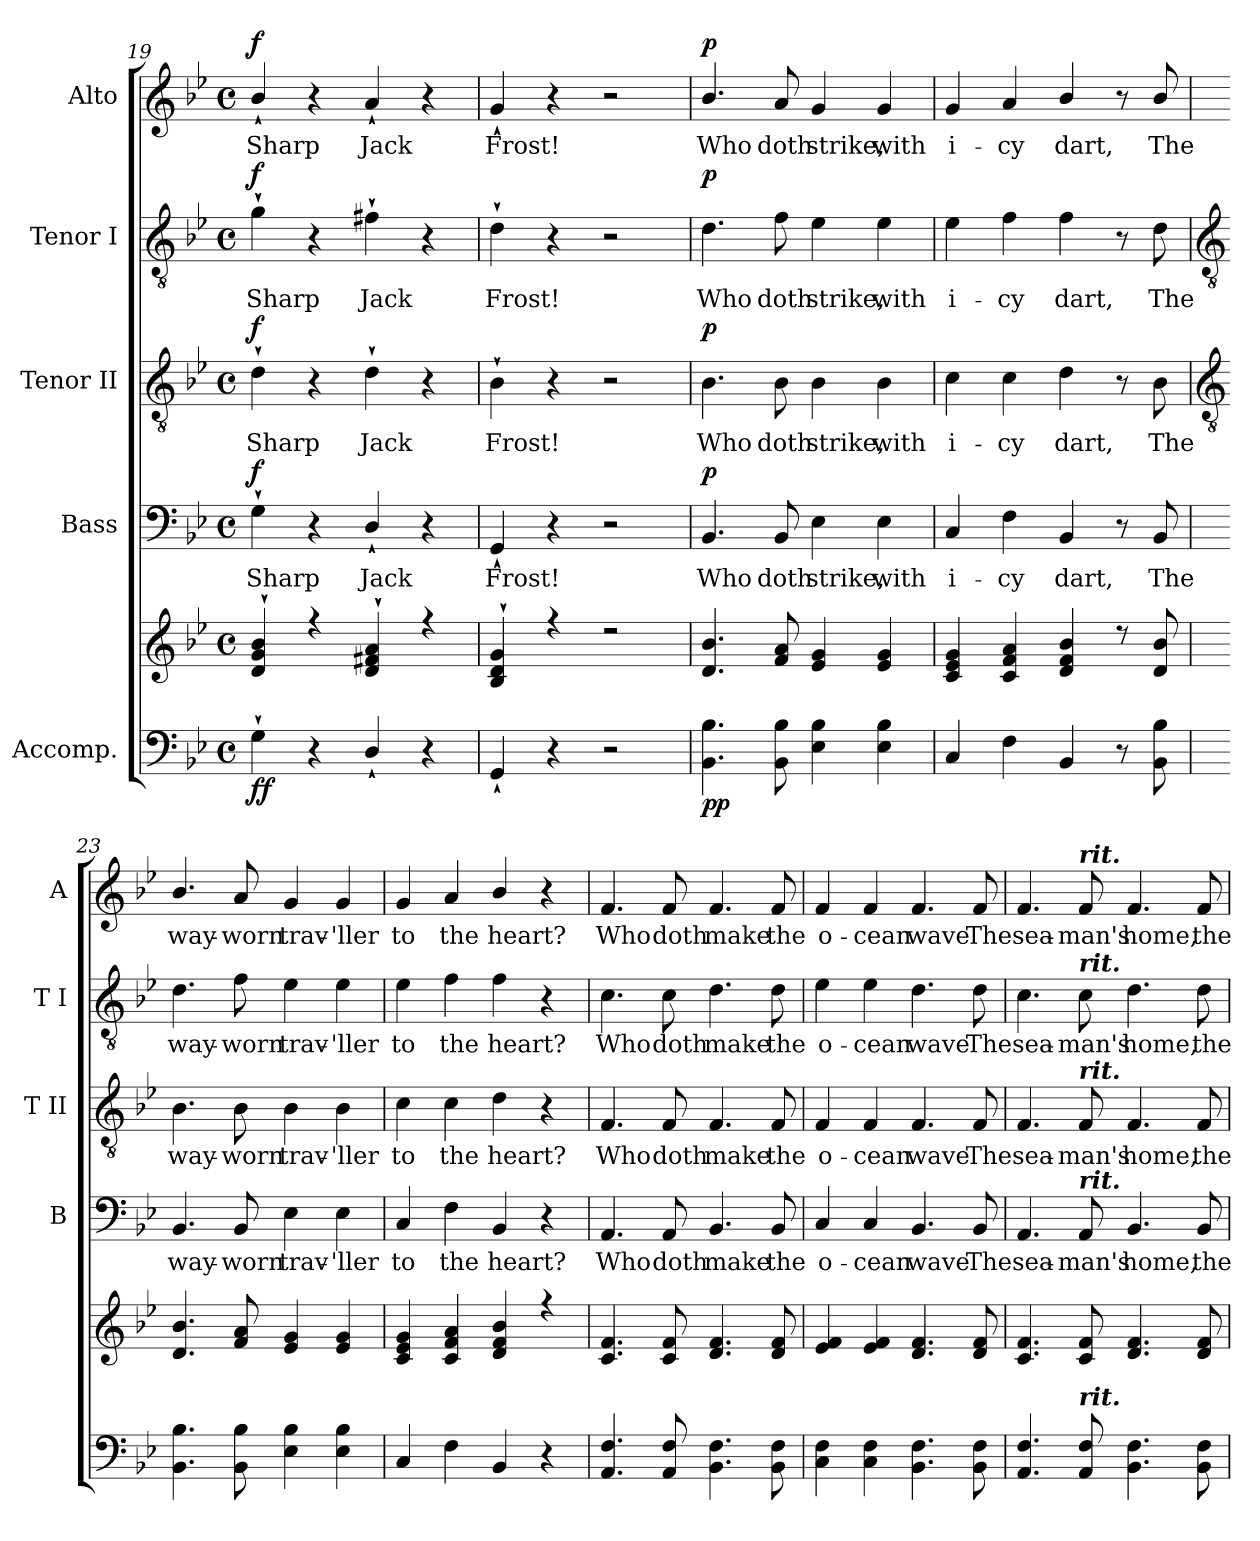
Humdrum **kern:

**kern	**kern	**dynam	**kern	**text	**dynam	**kern	**text	**dynam	**kern	**text	**dynam	**kern	**text	**dynam
*part5	*part5	*part5	*part4	*part4	*part4	*part3	*part3	*part3	*part2	*part2	*part2	*part1	*part1	*part1
*staff6	*staff5	*staff5/6	*staff4	*staff4	*staff4	*staff3	*staff3	*staff3	*staff2	*staff2	*staff2	*staff1	*staff1	*staff1
*I"Accomp.	*	*	*I"Bass	*	*	*I"Tenor II	*	*	*I"Tenor I	*	*	*I"Alto	*	*
*	*	*	*I'B	*	*	*I'T II	*	*	*I'T I	*	*	*I'A	*	*
*clefF4	*clefG2	*	*clefF4	*	*	*clefGv2	*	*	*clefGv2	*	*	*clefG2	*	*
*k[b-e-]	*k[b-e-]	*	*k[b-e-]	*	*	*k[b-e-]	*	*	*k[b-e-]	*	*	*k[b-e-]	*	*
*B-:	*B-:	*	*B-:	*	*	*B-:	*	*	*B-:	*	*	*B-:	*	*
*M4/4	*M4/4	*	*M4/4	*	*	*M4/4	*	*	*M4/4	*	*	*M4/4	*	*
*met(c)	*met(c)	*	*met(c)	*	*	*met(c)	*	*	*met(c)	*	*	*met(c)	*	*
=19	=19	=19	=19	=19	=19	=19	=19	=19	=19	=19	=19	=19	=19	=19
*	*^	*	*	*	*	*	*	*	*	*	*	*	*	*
!	!	!	!LO:DY:b=2	!	!LO:LY:b	!	!	!LO:LY:b	!	!	!LO:LY:b	!	!	!LO:LY:b	!
!	!	!	!LO:DY:n=1:b	!	!	!LO:DY:b	!	!	!LO:DY:b	!	!	!LO:DY:b	!	!	!LO:DY:b
4G`	4d/` 4g/` 4b-/`	1ryy	f f	4G`	Sharp	f	4d`	Sharp	f	4g`	Sharp	f	4b-`/	Sharp	f
4r	4r	.	.	4r	.	.	4r	.	.	4r	.	.	4r	.	.
!	!	!	!	!	!LO:LY:b	!	!	!LO:LY:b	!	!	!LO:LY:b	!	!	!LO:LY:b	!
4D`/	4d/` 4f#X/` 4a/`	.	.	4D`/	Jack	.	4d`\	Jack	.	4f#X`\	Jack	.	4a`/	Jack	.
4r	4r	.	.	4r	.	.	4r	.	.	4r	.	.	4r	.	.
=20	=20	=20	=20	=20	=20	=20	=20	=20	=20	=20	=20	=20	=20	=20	=20
!	!	!	!	!	!LO:LY:b	!	!	!LO:LY:b	!	!	!LO:LY:b	!	!	!LO:LY:b	!
4GG`	4B-/` 4d/` 4g/`	1ryy	.	4GG`	Frost!	.	4B-`	Frost!	.	4d`	Frost!	.	4g`	Frost!	.
4r	4r	.	.	4r	.	.	4r	.	.	4r	.	.	4r	.	.
2r	2r	.	.	2r	.	.	2r	.	.	2r	.	.	2r	.	.
=21	=21	=21	=21	=21	=21	=21	=21	=21	=21	=21	=21	=21	=21	=21	=21
!	!	!	!LO:DY:b=2	!	!LO:LY:b	!	!	!LO:LY:b	!	!	!LO:LY:b	!	!	!LO:LY:b	!
!	!	!	!LO:DY:n=1:b	!	!	!LO:DY:b	!	!	!LO:DY:b	!	!	!LO:DY:b	!	!	!LO:DY:b
4.BB- 4.B-	4.d/ 4.b-/	1ryy	p p	4.BB-	Who	p	4.B-	Who	p	4.d	Who	p	4.b-/	Who	p
!	!	!	!	!	!LO:LY:b	!	!	!LO:LY:b	!	!	!LO:LY:b	!	!	!LO:LY:b	!
8BB- 8B-	8f/ 8a/	.	.	8BB-	doth	.	8B-	doth	.	8f	doth	.	8a/	doth	.
!	!	!	!	!	!LO:LY:b	!	!	!LO:LY:b	!	!	!LO:LY:b	!	!	!LO:LY:b	!
4E- 4B-	4e-/ 4g/	.	.	4E-	strike,	.	4B-	strike,	.	4e-	strike,	.	4g	strike,	.
!	!	!	!	!	!LO:LY:b	!	!	!LO:LY:b	!	!	!LO:LY:b	!	!	!LO:LY:b	!
4E- 4B-	4e-/ 4g/	.	.	4E-	with	.	4B-	with	.	4e-	with	.	4g	with	.
=22	=22	=22	=22	=22	=22	=22	=22	=22	=22	=22	=22	=22	=22	=22	=22
!	!	!	!	!	!LO:LY:b	!	!	!LO:LY:b	!	!	!LO:LY:b	!	!	!LO:LY:b	!
4C	4c/ 4e-/ 4g/	1ryy	.	4C	i-	.	4c	i-	.	4e-	i-	.	4g	i-	.
!	!	!	!	!	!LO:LY:b	!	!	!LO:LY:b	!	!	!LO:LY:b	!	!	!LO:LY:b	!
4F	4c/ 4f/ 4a/	.	.	4F	-cy	.	4c	-cy	.	4f	-cy	.	4a	-cy	.
!	!	!	!	!	!LO:LY:b	!	!	!LO:LY:b	!	!	!LO:LY:b	!	!	!LO:LY:b	!
4BB-	4d/ 4f/ 4b-/	.	.	4BB-	dart,	.	4d	dart,	.	4f	dart,	.	4b-/	dart,	.
8r	8r	.	.	8r	.	.	8r	.	.	8r	.	.	8r	.	.
!	!	!	!	!	!LO:LY:b	!	!	!LO:LY:b	!	!	!LO:LY:b	!	!	!LO:LY:b	!
8BB- 8B-	8d/ 8b-/	.	.	8BB-	The	.	8B-	The	.	8d	The	.	8b-/	The	.
!!LO:LB:g=z
=23	=23	=23	=23	=23	=23	=23	=23	=23	=23	=23	=23	=23	=23	=23	=23
*	*	*	*	*	*	*	*clefGv2	*	*	*clefGv2	*	*	*	*	*
!	!	!	!	!	!LO:LY:b	!	!	!LO:LY:b	!	!	!LO:LY:b	!	!	!LO:LY:b	!
4.BB- 4.B-	4.d/ 4.b-/	1ryy	.	4.BB-	way-	.	4.B-	way-	.	4.d	way-	.	4.b-/	way-	.
!	!	!	!	!	!LO:LY:b	!	!	!LO:LY:b	!	!	!LO:LY:b	!	!	!LO:LY:b	!
8BB- 8B-	8f/ 8a/	.	.	8BB-	-worn	.	8B-	-worn	.	8f	-worn	.	8a/	-worn	.
!	!	!	!	!	!LO:LY:b	!	!	!LO:LY:b	!	!	!LO:LY:b	!	!	!LO:LY:b	!
4E- 4B-	4e-/ 4g/	.	.	4E-	trav-	.	4B-	trav-	.	4e-	trav-	.	4g	trav-	.
!	!	!	!	!	!LO:LY:b	!	!	!LO:LY:b	!	!	!LO:LY:b	!	!	!LO:LY:b	!
4E- 4B-	4e-/ 4g/	.	.	4E-	-'ller	.	4B-	-'ller	.	4e-	-'ller	.	4g	-'ller	.
=24	=24	=24	=24	=24	=24	=24	=24	=24	=24	=24	=24	=24	=24	=24	=24
!	!	!	!	!	!LO:LY:b	!	!	!LO:LY:b	!	!	!LO:LY:b	!	!	!LO:LY:b	!
4C	4c/ 4e-/ 4g/	1ryy	.	4C	to	.	4c	to	.	4e-	to	.	4g	to	.
!	!	!	!	!	!LO:LY:b	!	!	!LO:LY:b	!	!	!LO:LY:b	!	!	!LO:LY:b	!
4F	4c/ 4f/ 4a/	.	.	4F	the	.	4c	the	.	4f	the	.	4a	the	.
!	!	!	!	!	!LO:LY:b	!	!	!LO:LY:b	!	!	!LO:LY:b	!	!	!LO:LY:b	!
4BB-	4d/ 4f/ 4b-/	.	.	4BB-	heart?	.	4d	heart?	.	4f	heart?	.	4b-/	heart?	.
4r	4r	.	.	4r	.	.	4r	.	.	4r	.	.	4r	.	.
=25	=25	=25	=25	=25	=25	=25	=25	=25	=25	=25	=25	=25	=25	=25	=25
!	!	!	!	!	!LO:LY:b	!	!	!LO:LY:b	!	!	!LO:LY:b	!	!	!LO:LY:b	!
4.AA 4.F	4.c/ 4.f/	1ryy	.	4.AA	Who	.	4.F	Who	.	4.c	Who	.	4.f	Who	.
!	!	!	!	!	!LO:LY:b	!	!	!LO:LY:b	!	!	!LO:LY:b	!	!	!LO:LY:b	!
8AA 8F	8c/ 8f/	.	.	8AA	doth	.	8F	doth	.	8c	doth	.	8f	doth	.
!	!	!	!	!	!LO:LY:b	!	!	!LO:LY:b	!	!	!LO:LY:b	!	!	!LO:LY:b	!
4.BB- 4.F	4.d/ 4.f/	.	.	4.BB-	make	.	4.F	make	.	4.d	make	.	4.f	make	.
!	!	!	!	!	!LO:LY:b	!	!	!LO:LY:b	!	!	!LO:LY:b	!	!	!LO:LY:b	!
8BB- 8F	8d/ 8f/	.	.	8BB-	the	.	8F	the	.	8d	the	.	8f	the	.
=26	=26	=26	=26	=26	=26	=26	=26	=26	=26	=26	=26	=26	=26	=26	=26
!	!	!	!	!	!LO:LY:b	!	!	!LO:LY:b	!	!	!LO:LY:b	!	!	!LO:LY:b	!
4C\ 4F\	4e-/ 4f/	1ryy	.	4C/	o-	.	4F	o-	.	4e-	o-	.	4f	o-	.
!	!	!	!	!	!LO:LY:b	!	!	!LO:LY:b	!	!	!LO:LY:b	!	!	!LO:LY:b	!
4C 4F	4e-/ 4f/	.	.	4C/	-cean	.	4F	-cean	.	4e-	-cean	.	4f	-cean	.
!	!	!	!	!	!LO:LY:b	!	!	!LO:LY:b	!	!	!LO:LY:b	!	!	!LO:LY:b	!
4.BB- 4.F	4.d/ 4.f/	.	.	4.BB-	wave	.	4.F	wave	.	4.d	wave	.	4.f	wave	.
!	!	!	!	!	!LO:LY:b	!	!	!LO:LY:b	!	!	!LO:LY:b	!	!	!LO:LY:b	!
8BB- 8F	8d/ 8f/	.	.	8BB-	The	.	8F	The	.	8d	The	.	8f	The	.
=27	=27	=27	=27	=27	=27	=27	=27	=27	=27	=27	=27	=27	=27	=27	=27
!	!	!	!	!	!LO:LY:b	!	!	!LO:LY:b	!	!	!LO:LY:b	!	!	!LO:LY:b	!
4.AA 4.F	4.c/ 4.f/	1ryy	.	4.AA	sea-	.	4.F	sea-	.	4.c	sea-	.	4.f	sea-	.
!	!	!	!	!	!	!	!	!	!	!	!	!	!LO:TX:a:Bi:t=rit.	!	!
!	!	!	!	!	!	!	!	!	!	!LO:TX:a:Bi:t=rit.	!	!	!	!	!
!	!	!	!	!	!	!	!LO:TX:a:Bi:t=rit.	!	!	!	!	!	!	!	!
!	!	!	!	!LO:TX:a:Bi:t=rit.	!	!	!	!	!	!	!	!	!	!	!
!LO:TX:a:Bi:t=rit.	!	!	!	!	!	!	!	!	!	!	!	!	!	!	!
!	!	!	!	!	!LO:LY:b	!	!	!LO:LY:b	!	!	!LO:LY:b	!	!	!LO:LY:b	!
8AA 8F	8c/ 8f/	.	.	8AA	-man's	.	8F	-man's	.	8c	-man's	.	8f	-man's	.
!	!	!	!	!	!LO:LY:b	!	!	!LO:LY:b	!	!	!LO:LY:b	!	!	!LO:LY:b	!
4.BB- 4.F	4.d/ 4.f/	.	.	4.BB-	home,	.	4.F	home,	.	4.d	home,	.	4.f	home,	.
!	!	!	!	!	!LO:LY:b	!	!	!LO:LY:b	!	!	!LO:LY:b	!	!	!LO:LY:b	!
8BB- 8F	8d/ 8f/	.	.	8BB-	the	.	8F	the	.	8d	the	.	8f	the	.
*	*v	*v	*	*	*	*	*	*	*	*	*	*	*	*	*
=	=	=	=	=	=	=	=	=	=	=	=	=	=	=
*-	*-	*-	*-	*-	*-	*-	*-	*-	*-	*-	*-	*-	*-	*-
